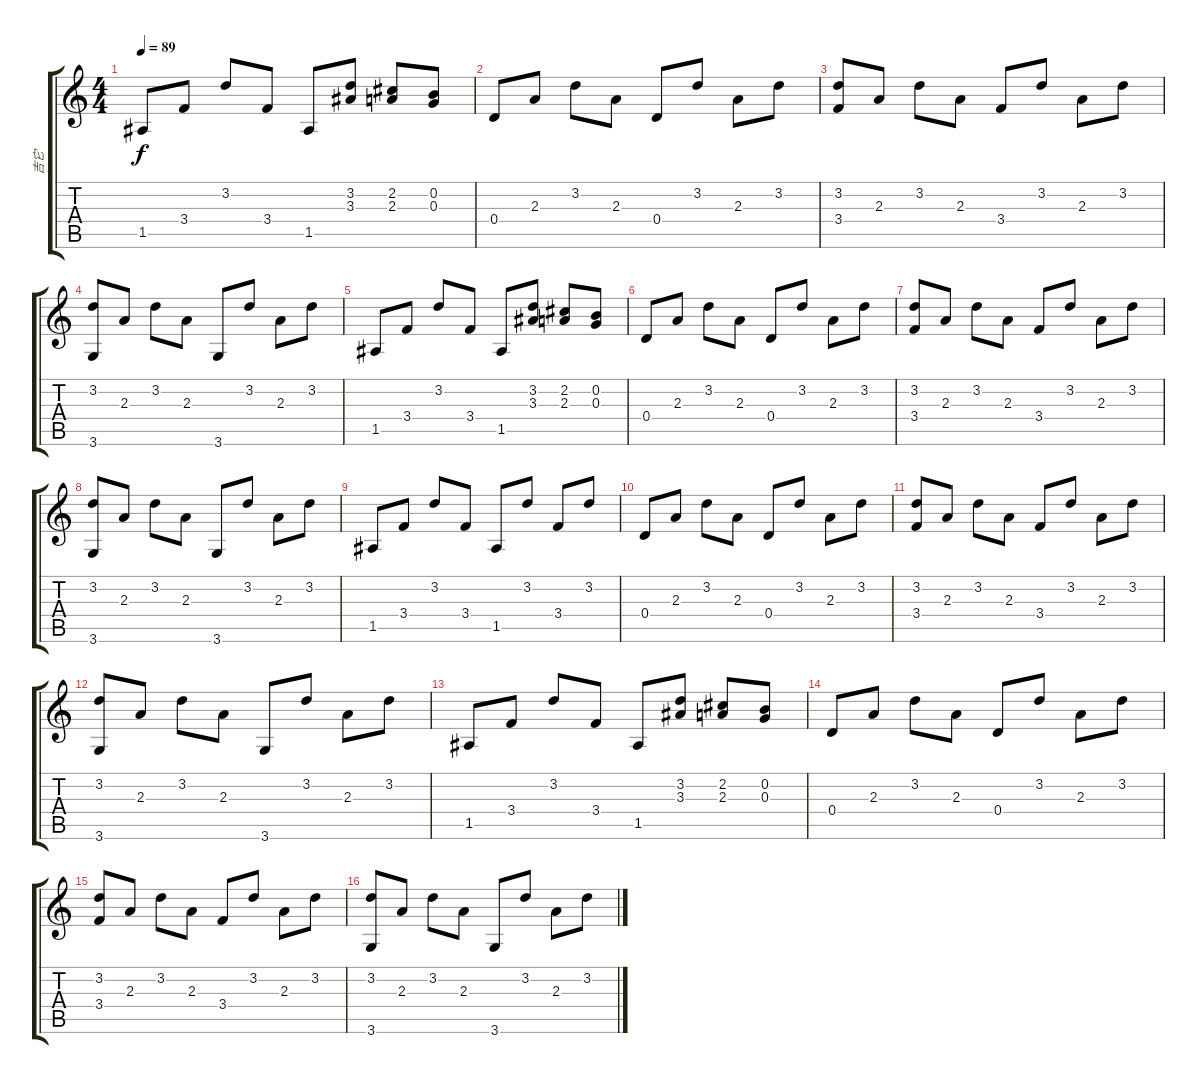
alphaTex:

\track ("吉它" "吉它") {instrument acousticguitarsteel}
\staff {score tabs}
\tuning (E4 B3 G3 D3 A2 E2) {hide}
\ts (4 4)
\tempo 89
\clef g2
\ks c
1.5.8{dy f} 3.4.8 3.2.8 3.4.8 1.5.8 (3.2 3.3).8 (2.2 2.3).8 (0.2 0.3).8 |
0.4.8 2.3.8 3.2.8 2.3.8 0.4.8 3.2.8 2.3.8 3.2.8 |
(3.2 3.4).8 2.3.8 3.2.8 2.3.8 3.4.8 3.2.8 2.3.8 3.2.8 |
(3.2 3.6).8 2.3.8 3.2.8 2.3.8 3.6.8 3.2.8 2.3.8 3.2.8 |
1.5.8 3.4.8 3.2.8 3.4.8 1.5.8 (3.2 3.3).8 (2.2 2.3).8 (0.2 0.3).8 |
0.4.8 2.3.8 3.2.8 2.3.8 0.4.8 3.2.8 2.3.8 3.2.8 |
(3.2 3.4).8 2.3.8 3.2.8 2.3.8 3.4.8 3.2.8 2.3.8 3.2.8 |
(3.2 3.6).8 2.3.8 3.2.8 2.3.8 3.6.8 3.2.8 2.3.8 3.2.8 |
1.5.8 3.4.8 3.2.8 3.4.8 1.5.8 3.2.8 3.4.8 3.2.8 |
0.4.8 2.3.8 3.2.8 2.3.8 0.4.8 3.2.8 2.3.8 3.2.8 |
(3.2 3.4).8 2.3.8 3.2.8 2.3.8 3.4.8 3.2.8 2.3.8 3.2.8 |
(3.2 3.6).8 2.3.8 3.2.8 2.3.8 3.6.8 3.2.8 2.3.8 3.2.8 |
1.5.8 3.4.8 3.2.8 3.4.8 1.5.8 (3.2 3.3).8 (2.2 2.3).8 (0.2 0.3).8 |
0.4.8 2.3.8 3.2.8 2.3.8 0.4.8 3.2.8 2.3.8 3.2.8 |
(3.2 3.4).8 2.3.8 3.2.8 2.3.8 3.4.8 3.2.8 2.3.8 3.2.8 |
(3.2 3.6).8 2.3.8 3.2.8 2.3.8 3.6.8 3.2.8 2.3.8 3.2.8
